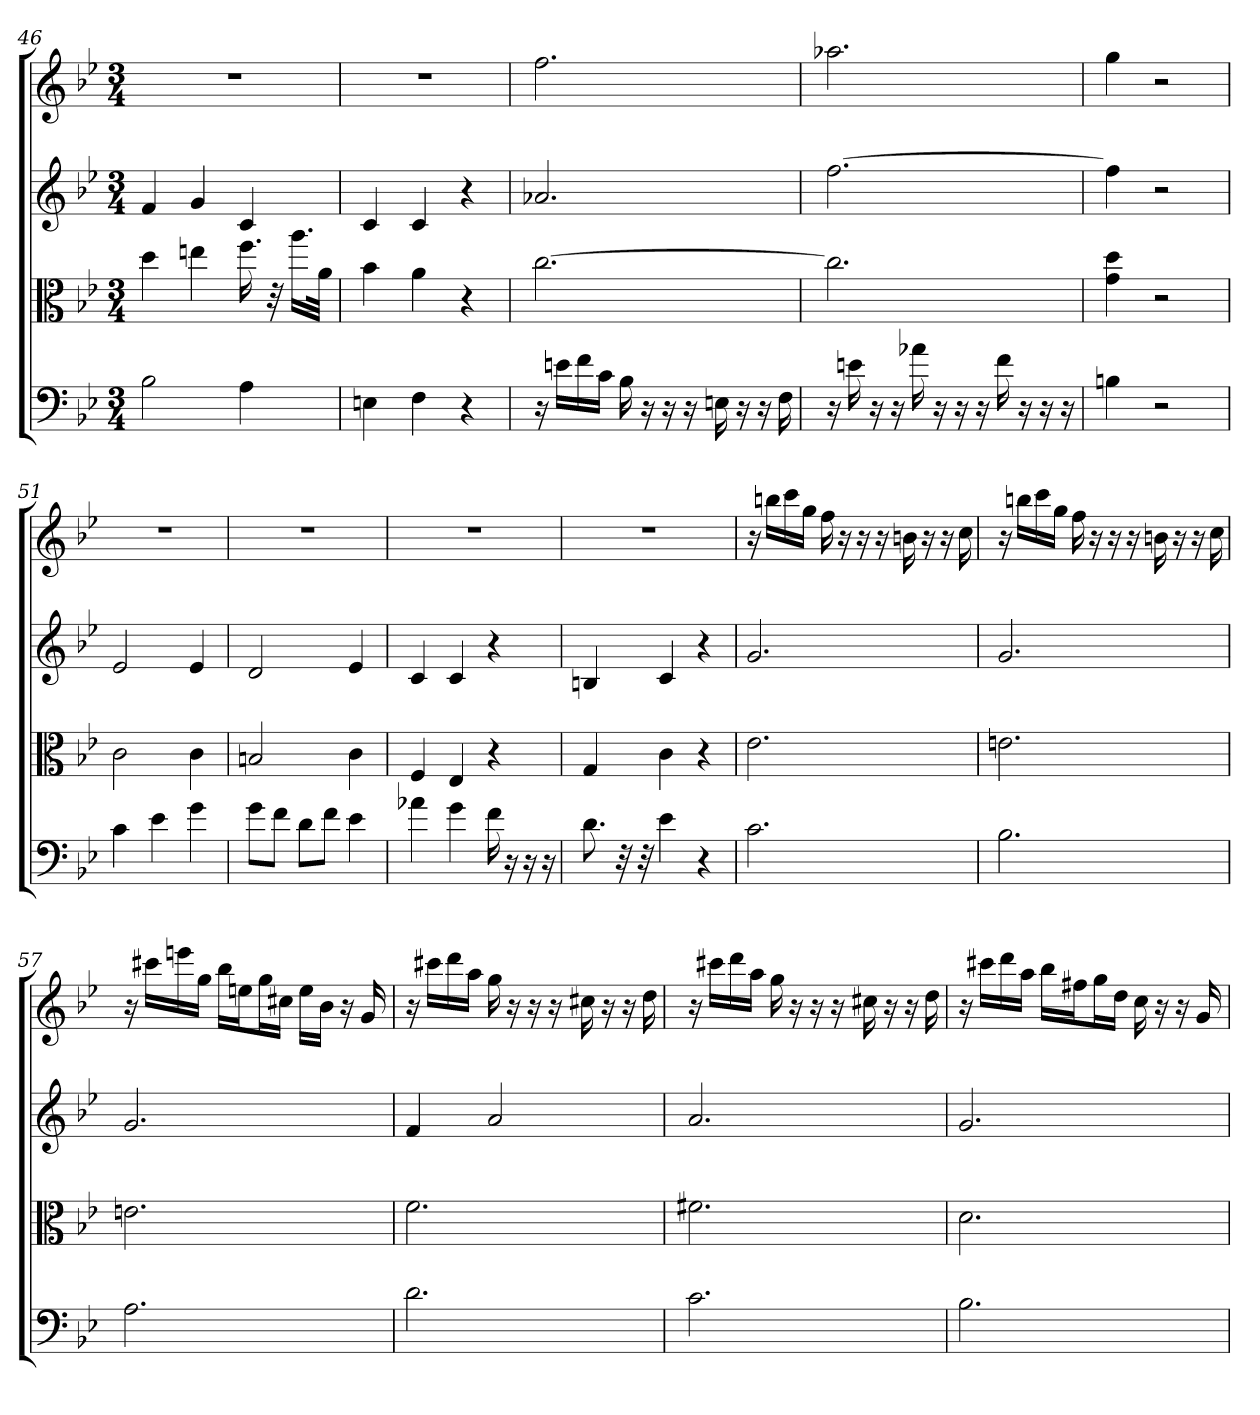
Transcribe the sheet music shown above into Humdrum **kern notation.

**kern	**kern	**kern	**kern
*part4	*part3	*part2	*part1
*staff4	*staff3	*staff2	*staff1
*clefF4	*clefC3	*clefG2	*clefG2
*k[b-e-]	*k[b-e-]	*k[b-e-]	*k[b-e-]
*B-:	*B-:	*B-:	*B-:
*M3/4	*M3/4	*M3/4	*M3/4
=46	=46	=46	=46
2B-	4dd	4f	2.r
.	4een	4g	.
4A	16.ff	4c	.
.	32r	.	.
.	16.aa\LL	.	.
.	32a\JJk	.	.
=47	=47	=47	=47
4En	4b-	4c	2.r
4F	4a	4c	.
4r	4r	4r	.
=48	=48	=48	=48
16r	[2.cc	2.a-X	2.ff
16en\LL	.	.	.
16f\	.	.	.
16c\JJ	.	.	.
16B-	.	.	.
16r	.	.	.
16r	.	.	.
16r	.	.	.
16En	.	.	.
16r	.	.	.
16r	.	.	.
16F	.	.	.
=49	=49	=49	=49
16r	2.cc]	[2.ff	2.aa-X
16en	.	.	.
16r	.	.	.
16r	.	.	.
16a-X	.	.	.
16r	.	.	.
16r	.	.	.
16r	.	.	.
16f	.	.	.
16r	.	.	.
16r	.	.	.
16r	.	.	.
=50	=50	=50	=50
4Bn	4g 4dd	4ff]	4gg
2r	2r	2r	2r
=51	=51	=51	=51
4c	2c	2e-	2.r
4e-	.	.	.
4g	4c	4e-	.
=52	=52	=52	=52
8g\L	2Bn	2d	2.r
8f\J	.	.	.
8d\L	.	.	.
8f\J	.	.	.
4e-	4c	4e-	.
=53	=53	=53	=53
4a-X	4F	4c	2.r
4g	4E-	4c	.
16f	4r	4r	.
16r	.	.	.
16r	.	.	.
16r	.	.	.
=54	=54	=54	=54
8.d	4G	4Bn	2.r
32r	.	.	.
32r	.	.	.
4e-	4c	4c	.
4r	4r	4r	.
=55	=55	=55	=55
2.c	2.e-	2.g	16r
.	.	.	16bbn\LL
.	.	.	16ccc\
.	.	.	16gg\JJ
.	.	.	16ff
.	.	.	16r
.	.	.	16r
.	.	.	16r
.	.	.	16bn
.	.	.	16r
.	.	.	16r
.	.	.	16cc
=56	=56	=56	=56
2.B-	2.en	2.g	16r
.	.	.	16bbn\LL
.	.	.	16ccc\
.	.	.	16gg\JJ
.	.	.	16ff
.	.	.	16r
.	.	.	16r
.	.	.	16r
.	.	.	16bn
.	.	.	16r
.	.	.	16r
.	.	.	16cc
=57	=57	=57	=57
2.A	2.en	2.g	16r
.	.	.	16ccc#X\LL
.	.	.	16eeen\
.	.	.	16gg\JJ
.	.	.	16bb-\LL
.	.	.	16een\J
.	.	.	16gg\L
.	.	.	16cc#X\JJ
.	.	.	16ee\LL
.	.	.	16b-\JJ
.	.	.	16r
.	.	.	16g
=58	=58	=58	=58
2.d	2.f	4f	16r
.	.	.	16ccc#X\LL
.	.	.	16ddd\
.	.	.	16aa\JJ
.	.	2a	16gg
.	.	.	16r
.	.	.	16r
.	.	.	16r
.	.	.	16cc#X
.	.	.	16r
.	.	.	16r
.	.	.	16dd
=59	=59	=59	=59
2.c	2.f#X	2.a	16r
.	.	.	16ccc#X\LL
.	.	.	16ddd\
.	.	.	16aa\JJ
.	.	.	16gg
.	.	.	16r
.	.	.	16r
.	.	.	16r
.	.	.	16cc#X
.	.	.	16r
.	.	.	16r
.	.	.	16dd
=60	=60	=60	=60
2.B-	2.d	2.g	16r
.	.	.	16ccc#X\LL
.	.	.	16ddd\
.	.	.	16aa\JJ
.	.	.	16bb-\LL
.	.	.	16ff#X\J
.	.	.	16gg\L
.	.	.	16dd\JJ
.	.	.	16cc
.	.	.	16r
.	.	.	16r
.	.	.	16g
=	=	=	=
*-	*-	*-	*-
